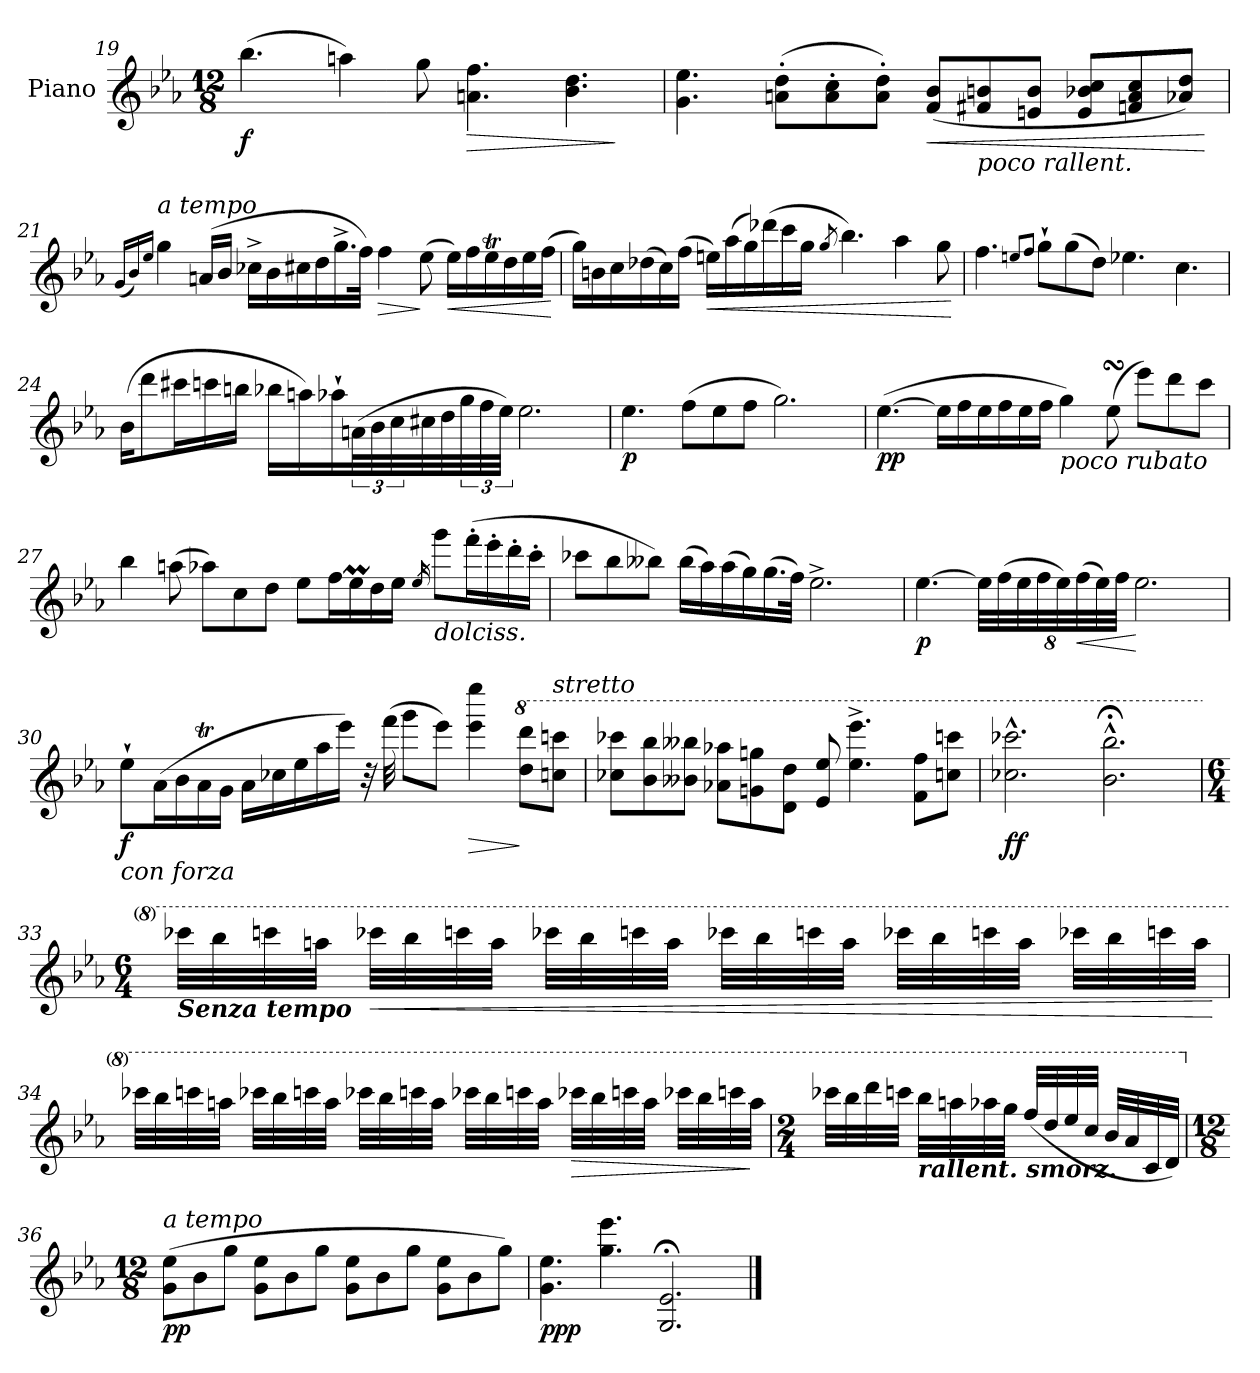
**kern	**dynam
*part1	*part1
*staff1	*staff1
*I"Piano	*
*I'Pno.	*
*clefG2	*
*k[b-e-a-]	*
*M12/8	*
=19	=19
!	!LO:DY:b
(4.bb-\	f
4aan\)	.
8gg\	.
!	!LO:HP:b
4.an\ 4.ff\	>
4.b-\ 4.dd\	.
.	]
!!LO:PB:g=z
=20	=20
4.g\ 4.ee-\	.
(8an\' 8dd\'L	.
8a\' 8cc\'	.
8a\' 8dd\'J)	.
!	!LO:HP:b
(8f/ 8b-/L	<
!LO:TX:b:i:t=poco rallent.	!
8f#X/ 8bn/	.
8en/ 8b/J	.
8e/ 8b-X/ 8cc/L	.
8fn/ 8a/ 8cc/	.
8a-X/ 8dd/J)	.
.	[
=21	=21
(16qg/LL	.
16qb-/)	.
16qee-/JJ	.
!LO:TX:a:i:t=a tempo	!
!	!LO:DY:b
!	!LO:DY:n=1:b
4gg\	fp other-dynamics
(16an/LL	.
16b-/JJ	.
16cc-X^\LL	.
16b-\	.
16cc#X\	.
16dd\	.
16.gg^\	.
32ff\JJk)	.
!	!LO:HP:b
4ff\	>
(8ee-\	]
!	!LO:HP:b
16ee-\LL)	<
16ff\	.
16ee-T\	.
16dd\	.
16ee-\	.
(16ff\JJ	.
.	[
!!LO:LB:g=z
=22	=22
16gg\LL)	.
16bn\	.
16cc\	.
(16dd-X\	.
16cc\)	.
(16ff\JJ	.
!	!LO:HP:b
16een\LL)	<
(16aa-\	.
16gg\)	.
(16ddd-X\	.
16ccc\	.
16gg\JJ	.
8qgg/	.
4.bb-\)	.
4aa-\	.
8gg\	.
.	[
=23	=23
4.ff\	.
8qeen/L	.
8qff/J	.
8gg`\L	.
(8gg\	.
8dd\J)	.
4.ee-X\	.
4.cc\	.
!!LO:LB:g=z
=24	=24
(16b-\KL	.
8ddd\	.
16ccc#X\L	.
16cccn\	.
16bbn\JJ	.
16bb-X\LL	.
16aan\)	.
16aa-X`\	.
(48an\L	.
48b-\	.
48cc\	.
32cc#X\	.
32dd\	.
48gg\	.
48ff\	.
48ee-\JJJ)	.
2.ee-\	.
=25	=25
!	!LO:DY:b
4.ee-\	p
(8ff\L	.
8ee-\	.
8ff\J	.
2.gg\)	.
!!LO:LB:g=z
=26	=26
!	!LO:DY:b
([4.ee-\	pp
16ee-\LL]	.
16ff\	.
16ee-\	.
16ff\	.
16ee-\	.
16ff\JJ	.
!LO:TX:b:i:t=poco rubato	!
4gg\)	.
(8ee-sSSs\	.
8eee-\L)	.
8ddd\	.
8ccc\J	.
=27	=27
4bb-\	.
(8aan\	.
8aa-X\L)	.
8cc\	.
8dd\J	.
8ee-\L	.
16ff\L	.
16ee-M\	.
16dd\	.
16ee-\JJ	.
16qee-/	.
!LO:TX:b:i:t=dolciss.	!
8ggg\L	.
(16fff'\L	.
16eee-'\	.
16ddd'\	.
16ccc'\JJ	.
!!LO:LB:g=z
=28	=28
8ccc-X\L	.
8bb-\	.
8bb--X\J)	.
(16bb--\LL	.
16aa-\)	.
(16aa-\	.
16gg\)	.
(16.gg\	.
32ff\JJk)	.
2.ee-^\	.
=29	=29
!	!LO:DY:b
[4.ee-\	p
64%3ee-\LL]	.
(64%3ff\	.
64%3ee-\	.
64%3ff\	.
64%3ee-\)	.
!	!LO:HP:b
(64%3ff\	<
64%3ee-\)	.
64%3ff\JJ	.
2.ee-\	[
!!LO:PB:g=z
=30	=30
!LO:TX:b:i:t=con forza	!
!	!LO:DY:b
8ee-`\L	f
(16a-\L	.
16b-\	.
16a-T\	.
16g\JJ	.
16a-\LL	.
16cc-X\	.
16ee-\	.
16aa-\	.
16eee-\JJ)	.
32r	.
(32fff\	.
8ggg\L	.
8eee-\J)	.
!	!LO:HP:b
4eee-\ 4eeee-\	>
*8va	*
8ddd\ 8dddd\L	]
!LO:TX:a:i:t=stretto	!
8cccn\ 8ccccn\J	.
=31	=31
8ccc-X\ 8cccc-X\L	.
8bb-\ 8bbb-\	.
8bb--X\ 8bbb--X\J	.
8aa-X\ 8aaa-X\L	.
8ggn\ 8gggn\	.
8dd\ 8ddd\J	.
8ee-/ 8eee-/	.
4.eee-\^ 4.eeee-\^	.
8ff\ 8fff\L	.
8cccn\ 8ccccn\J	.
!!LO:LB:g=z
=32	=32
!	!LO:DY:b
2.ccc-X\^^ 2.cccc-X\^^	ff
2.bb-\;<^^ 2.bbb-\;<^^	.
=33	=33
*M6/4	*
*MM35	*
!LO:TX:b:Bi:t=Senza tempo	!
32cccc-X\LLL	.
32bbb-\	.
32ccccn\	.
32aaan\JJJ	.
*MM40	*
!	!LO:HP:b
32cccc-X\LLL	<
32bbb-\	.
32ccccn\	.
32aaa\JJJ	.
*MM60	*
32cccc-X\LLL	.
32bbb-\	.
32ccccn\	.
32aaa\JJJ	.
32cccc-X\LLL	.
32bbb-\	.
32ccccn\	.
32aaa\JJJ	.
*MM70	*
32cccc-X\LLL	.
32bbb-\	.
32ccccn\	.
32aaa\JJJ	.
32cccc-X\LLL	.
32bbb-\	.
32ccccn\	.
32aaa\JJJ	.
.	[
!!LO:LB:g=z
=34	=34
32cccc-X\LLL	.
32bbb-\	.
32ccccn\	.
32aaan\JJJ	.
*MM80	*
32cccc-X\LLL	.
32bbb-\	.
32ccccn\	.
32aaa\JJJ	.
32cccc-X\LLL	.
32bbb-\	.
32ccccn\	.
32aaa\JJJ	.
32cccc-X\LLL	.
32bbb-\	.
32ccccn\	.
32aaa\JJJ	.
!	!LO:HP:b
32cccc-X\LLL	>
32bbb-\	.
32ccccn\	.
32aaa\JJJ	.
32cccc-X\LLL	.
32bbb-\	.
32ccccn\	.
32aaa\JJJ	]
!!LO:LB:g=z
=35	=35
*M2/4	*
*MM50	*
32cccc-X\LLL	.
32bbb-\	.
32dddd\	.
32ccccn\JJJ	.
!LO:TX:b:Bi:t=rallent. smorz.	!
32bbb-\LLL	.
32aaan\	.
32aaa-X\	.
32ggg\JJJ	.
*MM35	*
(32fff/LLL	.
32ddd/	.
32eee-/	.
32ccc/JJJ	.
*MM20	*
32bb-/LLL	.
32aa-/	.
32cc/	.
32dd/JJJ)	.
=36	=36
*M12/8	*
*X8va	*
*MM60	*
!LO:TX:a:i:t=a tempo	!
!	!LO:DY:b
(8g\ 8ee-\L	pp
8b-\	.
8gg\J	.
8g\ 8ee-\L	.
8b-\	.
8gg\J	.
8g\ 8ee-\L	.
8b-\	.
8gg\J	.
8g\ 8ee-\L	.
8b-\	.
8gg\J)	.
=37	=37
!	!LO:DY:b
4.g\ 4.ee-\	ppp
4.gg\ 4.eee-\	.
2.G/;< 2.e-/;<	.
==	==
*-	*-
